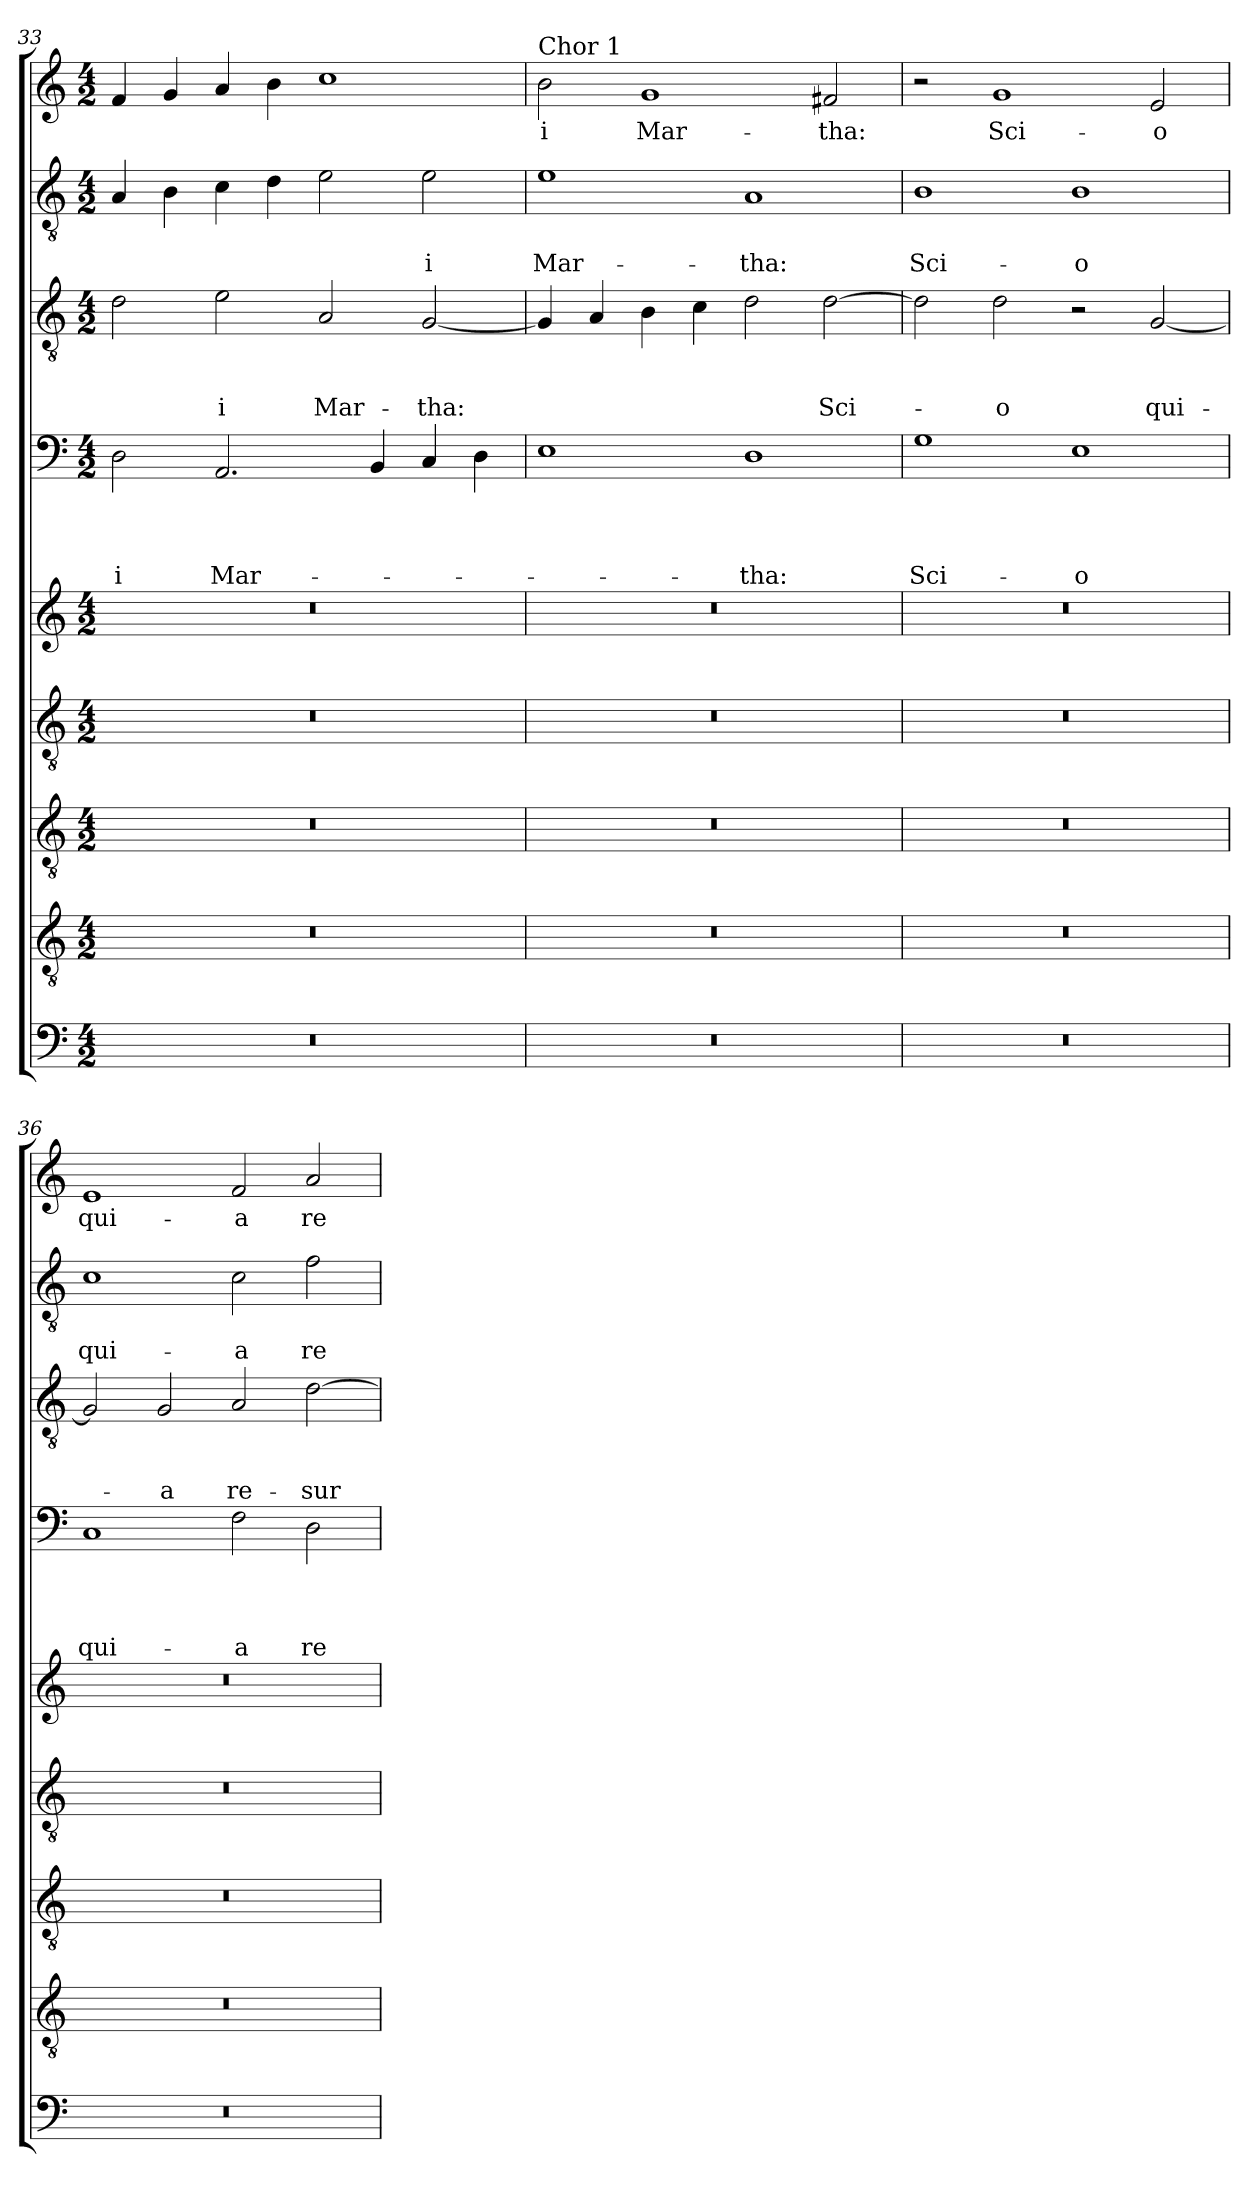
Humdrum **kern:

**kern	**kern	**kern	**kern	**kern	**kern	**text	**text	**text	**text	**kern	**text	**text	**text	**kern	**text	**text	**kern	**text
*part9	*part8	*part7	*part6	*part5	*part4	*part4	*part4	*part4	*part4	*part3	*part3	*part3	*part3	*part2	*part2	*part2	*part1	*part1
*staff9	*staff8	*staff7	*staff6	*staff5	*staff4	*staff4	*staff4	*staff4	*staff4	*staff3	*staff3	*staff3	*staff3	*staff2	*staff2	*staff2	*staff1	*staff1
*clefF4	*clefGv2	*clefGv2	*clefGv2	*clefG2	*clefF4	*	*	*	*	*clefGv2	*	*	*	*clefGv2	*	*	*clefG2	*
*k[]	*k[]	*k[]	*k[]	*k[]	*k[]	*	*	*	*	*k[]	*	*	*	*k[]	*	*	*k[]	*
*a:	*a:	*a:	*a:	*a:	*a:	*	*	*	*	*a:	*	*	*	*a:	*	*	*a:	*
*M4/2	*M4/2	*M4/2	*M4/2	*M4/2	*M4/2	*	*	*	*	*M4/2	*	*	*	*M4/2	*	*	*M4/2	*
=33	=33	=33	=33	=33	=33	=33	=33	=33	=33	=33	=33	=33	=33	=33	=33	=33	=33	=33
!	!	!	!	!	!	!	!	!	!LO:LY:b	!	!	!	!	!	!	!	!	!
0r	0r	0r	0r	0r	2D\	.	.	.	-i	2d\	.	.	.	4A/	.	.	4f/	.
.	.	.	.	.	.	.	.	.	.	.	.	.	.	4B\	.	.	4g/	.
!	!	!	!	!	!	!	!	!	!LO:LY:b	!	!	!	!LO:LY:b	!	!	!	!	!
.	.	.	.	.	2.AA/	.	.	.	Mar-	2e\	.	.	-i	4c\	.	.	4a/	.
.	.	.	.	.	.	.	.	.	.	.	.	.	.	4d\	.	.	4b\	.
!	!	!	!	!	!	!	!	!	!	!	!	!	!LO:LY:b	!	!	!	!	!
.	.	.	.	.	.	.	.	.	.	2A/	.	.	Mar-	2e\	.	.	1cc	.
.	.	.	.	.	4BB/	.	.	.	.	.	.	.	.	.	.	.	.	.
!	!	!	!	!	!	!	!	!	!	!	!	!	!LO:LY:b	!	!	!LO:LY:b	!	!
.	.	.	.	.	4C/	.	.	.	.	[2G/	.	.	-tha:	2e\	.	-i	.	.
.	.	.	.	.	4D\	.	.	.	.	.	.	.	.	.	.	.	.	.
!!LO:PB:g=z
=34	=34	=34	=34	=34	=34	=34	=34	=34	=34	=34	=34	=34	=34	=34	=34	=34	=34	=34
!	!	!	!	!	!	!	!	!	!	!	!	!	!	!	!	!	!LO:TX:a:t=Chor 1	!
!	!	!	!	!	!	!	!	!	!	!	!	!	!	!	!	!LO:LY:b	!	!LO:LY:b
0r	0r	0r	0r	0r	1E	.	.	.	.	4G/]	.	.	.	1e	.	Mar-	2b\	-i
.	.	.	.	.	.	.	.	.	.	4A/	.	.	.	.	.	.	.	.
!	!	!	!	!	!	!	!	!	!	!	!	!	!	!	!	!	!	!LO:LY:b
.	.	.	.	.	.	.	.	.	.	4B\	.	.	.	.	.	.	1g	Mar-
.	.	.	.	.	.	.	.	.	.	4c\	.	.	.	.	.	.	.	.
!	!	!	!	!	!	!	!	!	!LO:LY:b	!	!	!	!	!	!	!LO:LY:b	!	!
.	.	.	.	.	1D	.	.	.	-tha:	2d\	.	.	.	1A	.	-tha:	.	.
!	!	!	!	!	!	!	!	!	!	!	!	!	!LO:LY:b	!	!	!	!	!LO:LY:b
.	.	.	.	.	.	.	.	.	.	[2d\	.	.	Sci-	.	.	.	2f#X/	-tha:
=35	=35	=35	=35	=35	=35	=35	=35	=35	=35	=35	=35	=35	=35	=35	=35	=35	=35	=35
!	!	!	!	!	!	!	!	!	!LO:LY:b	!	!	!	!	!	!	!LO:LY:b	!	!
0r	0r	0r	0r	0r	1G	.	.	.	Sci-	2d\]	.	.	.	1B	.	Sci-	2r	.
!	!	!	!	!	!	!	!	!	!	!	!	!	!LO:LY:b	!	!	!	!	!LO:LY:b
.	.	.	.	.	.	.	.	.	.	2d\	.	.	-o	.	.	.	1g	Sci-
!	!	!	!	!	!	!	!	!	!LO:LY:b	!	!	!	!	!	!	!LO:LY:b	!	!
.	.	.	.	.	1E	.	.	.	-o	2r	.	.	.	1B	.	-o	.	.
!	!	!	!	!	!	!	!	!	!	!	!	!	!LO:LY:b	!	!	!	!	!LO:LY:b
.	.	.	.	.	.	.	.	.	.	[2G/	.	.	qui-	.	.	.	2e/	-o
=36	=36	=36	=36	=36	=36	=36	=36	=36	=36	=36	=36	=36	=36	=36	=36	=36	=36	=36
!	!	!	!	!	!	!	!	!	!LO:LY:b	!	!	!	!	!	!	!LO:LY:b	!	!LO:LY:b
0r	0r	0r	0r	0r	1C	.	.	.	qui-	2G/]	.	.	.	1c	.	qui-	1e	qui-
!	!	!	!	!	!	!	!	!	!	!	!	!	!LO:LY:b	!	!	!	!	!
.	.	.	.	.	.	.	.	.	.	2G/	.	.	-a	.	.	.	.	.
!	!	!	!	!	!	!	!	!	!LO:LY:b	!	!	!	!LO:LY:b	!	!	!LO:LY:b	!	!LO:LY:b
.	.	.	.	.	2F\	.	.	.	-a	2A/	.	.	re-	2c\	.	-a	2f/	-a
!	!	!	!	!	!	!	!	!	!LO:LY:b	!	!	!	!LO:LY:b	!	!	!LO:LY:b	!	!LO:LY:b
.	.	.	.	.	2D\	.	.	.	re-	[2d\	.	.	-sur-	2f\	.	re-	2a/	re-
=	=	=	=	=	=	=	=	=	=	=	=	=	=	=	=	=	=	=
*-	*-	*-	*-	*-	*-	*-	*-	*-	*-	*-	*-	*-	*-	*-	*-	*-	*-	*-
